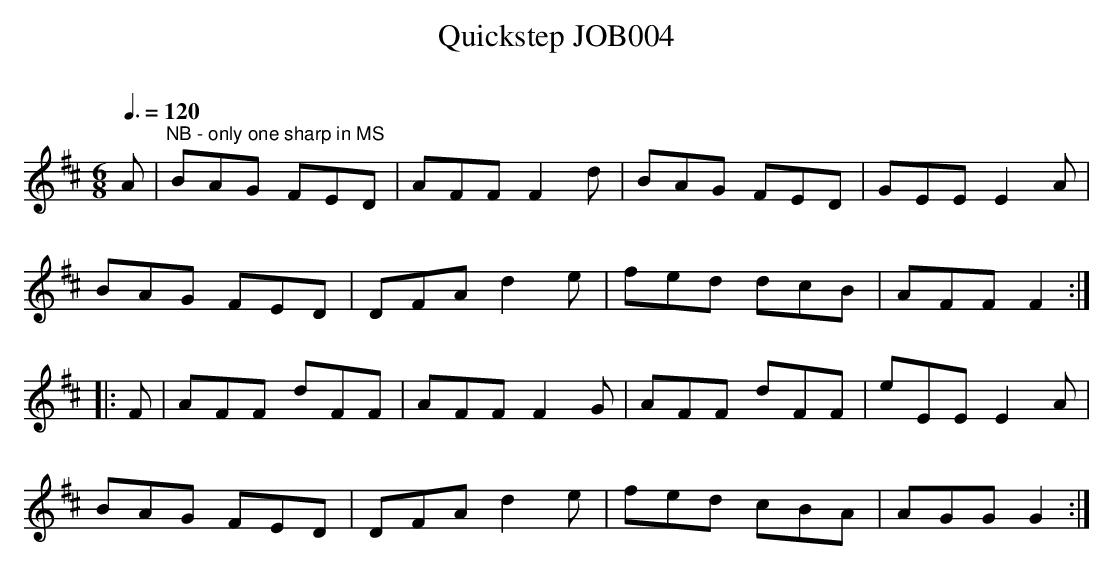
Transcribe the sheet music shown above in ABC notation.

X:1
T:Quickstep JOB004
M:6/8
L:1/8
O:
Q:3/8=120
K:D
A|"^NB - only one sharp in MS"BAG FED|AFF F2d|BAG FED|GEE E2A|
BAG FED|DFA d2e|fed dcB|AFF F2:|
|:F|AFF dFF|AFF F2G|AFF dFF|eEE E2A|
BAG FED|DFA d2e|fed cBA|AGG G2:|
